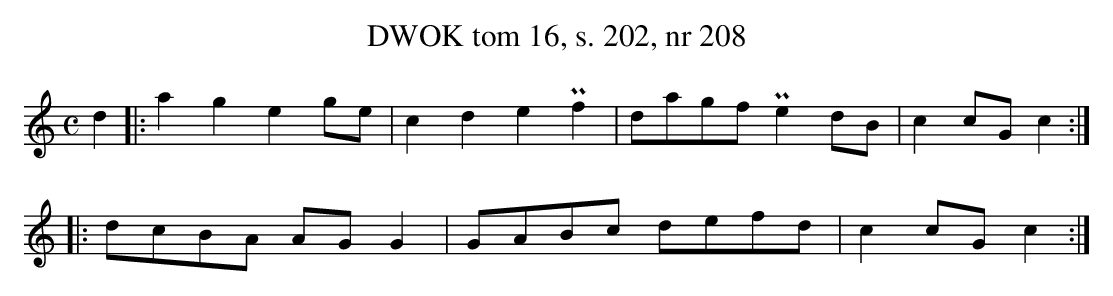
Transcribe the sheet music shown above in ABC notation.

X:1
T: DWOK tom 16, s. 202, nr 208
L: 1/16
M: C
K: C
d4 |: a4 g4 e4 g2e2 | c4 d4 e4 Pf4 | d2a2g2f2 Pe4 d2B2 | c4 c2G2 c4  :|
|:d2c2B2A2 A2G2 G4 | G2A2B2c2 d2e2f2d2 | c4 c2G2 c4 :|
